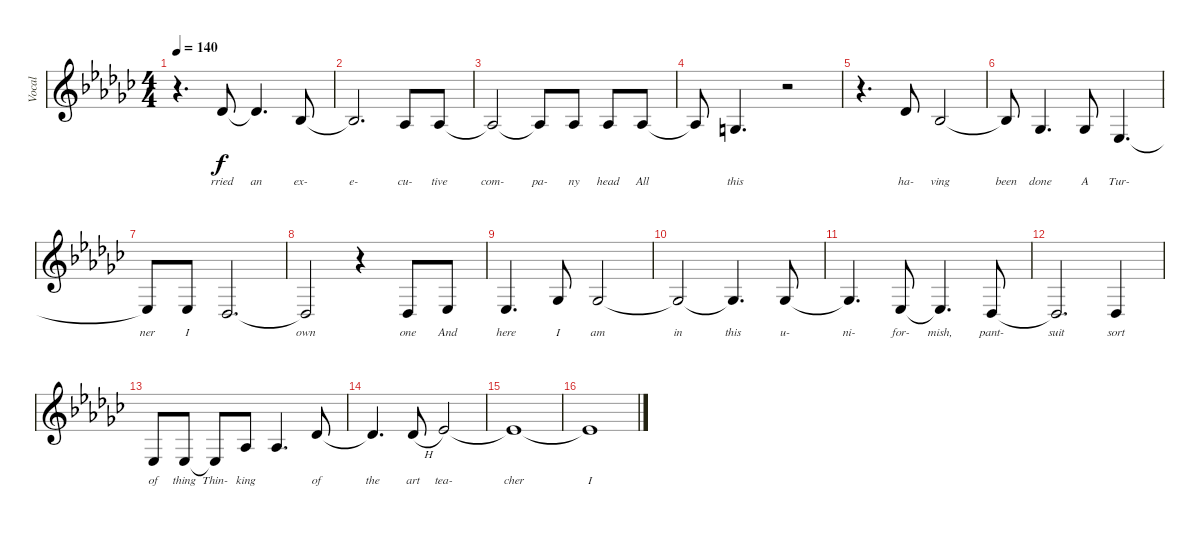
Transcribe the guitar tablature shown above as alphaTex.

\track ("Vocal" "Vocal") {instrument flute}
\staff {score}
\tuning (E4 B3 G3 D3 A2 E2) {hide}
\ts (4 4)
\tempo 140
\clef g2
\ks ebminor
r.4{d dy f} 2.2.8{lyrics (0 "rried") lyrics (1 "") lyrics (2 "") lyrics (3 "") lyrics (4 "")} 2.2{t}.4{d lyrics (0 "an") lyrics (1 "") lyrics (2 "") lyrics (3 "") lyrics (4 "")} 3.3.8{lyrics (0 "ex-") lyrics (1 "") lyrics (2 "") lyrics (3 "") lyrics (4 "")} |
3.3{t}.2{d lyrics (0 "e-") lyrics (1 "") lyrics (2 "") lyrics (3 "") lyrics (4 "")} 1.3.8{lyrics (0 "cu-") lyrics (1 "") lyrics (2 "") lyrics (3 "") lyrics (4 "")} 1.3.8{lyrics (0 "tive") lyrics (1 "") lyrics (2 "") lyrics (3 "") lyrics (4 "")} |
1.3{t}.2{lyrics (0 "com-") lyrics (1 "") lyrics (2 "") lyrics (3 "") lyrics (4 "")} 1.3{t}.8{lyrics (0 "pa-") lyrics (1 "") lyrics (2 "") lyrics (3 "") lyrics (4 "")} 1.3.8{lyrics (0 "ny") lyrics (1 "") lyrics (2 "") lyrics (3 "") lyrics (4 "")} 1.3.8{lyrics (0 "head") lyrics (1 "") lyrics (2 "") lyrics (3 "") lyrics (4 "")} 1.3.8{lyrics (0 "All") lyrics (1 "") lyrics (2 "") lyrics (3 "") lyrics (4 "")} |
1.3{t}.8{lyrics (0 "") lyrics (1 "") lyrics (2 "") lyrics (3 "") lyrics (4 "")} 0.3.4{d lyrics (0 "this") lyrics (1 "") lyrics (2 "") lyrics (3 "") lyrics (4 "")} r.2 |
r.4{d} 2.2.8{lyrics (0 "ha-") lyrics (1 "") lyrics (2 "") lyrics (3 "") lyrics (4 "")} 3.3.2{lyrics (0 "ving") lyrics (1 "") lyrics (2 "") lyrics (3 "") lyrics (4 "")} |
3.3{t}.8{lyrics (0 "been") lyrics (1 "") lyrics (2 "") lyrics (3 "") lyrics (4 "")} 4.4.4{d lyrics (0 "done") lyrics (1 "") lyrics (2 "") lyrics (3 "") lyrics (4 "")} 4.4.8{lyrics (0 "A") lyrics (1 "") lyrics (2 "") lyrics (3 "") lyrics (4 "")} 6.5.4{d lyrics (0 "Tur-") lyrics (1 "") lyrics (2 "") lyrics (3 "") lyrics (4 "")} |
6.5{t}.8{lyrics (0 "ner") lyrics (1 "") lyrics (2 "") lyrics (3 "") lyrics (4 "")} 6.5.8{lyrics (0 "I") lyrics (1 "") lyrics (2 "") lyrics (3 "") lyrics (4 "")} 4.5.2{d lyrics (0 "") lyrics (1 "") lyrics (2 "") lyrics (3 "") lyrics (4 "")} |
4.5{t}.2{lyrics (0 "own") lyrics (1 "") lyrics (2 "") lyrics (3 "") lyrics (4 "")} r.4 4.5.8{lyrics (0 "one") lyrics (1 "") lyrics (2 "") lyrics (3 "") lyrics (4 "")} 6.5.8{lyrics (0 "And") lyrics (1 "") lyrics (2 "") lyrics (3 "") lyrics (4 "")} |
6.5.4{d lyrics (0 "here") lyrics (1 "") lyrics (2 "") lyrics (3 "") lyrics (4 "")} 4.4.8{lyrics (0 "I") lyrics (1 "") lyrics (2 "") lyrics (3 "") lyrics (4 "")} 4.4.2{lyrics (0 "am") lyrics (1 "") lyrics (2 "") lyrics (3 "") lyrics (4 "")} |
4.4{t}.2{lyrics (0 "in") lyrics (1 "") lyrics (2 "") lyrics (3 "") lyrics (4 "")} 4.4{t}.4{d lyrics (0 "this") lyrics (1 "") lyrics (2 "") lyrics (3 "") lyrics (4 "")} 4.4.8{lyrics (0 "u-") lyrics (1 "") lyrics (2 "") lyrics (3 "") lyrics (4 "")} |
4.4{t}.4{d lyrics (0 "ni-") lyrics (1 "") lyrics (2 "") lyrics (3 "") lyrics (4 "")} 6.5.8{lyrics (0 "for-") lyrics (1 "") lyrics (2 "") lyrics (3 "") lyrics (4 "")} 6.5{t}.4{d lyrics (0 "mish,") lyrics (1 "") lyrics (2 "") lyrics (3 "") lyrics (4 "")} 4.5.8{lyrics (0 "pant-") lyrics (1 "") lyrics (2 "") lyrics (3 "") lyrics (4 "")} |
4.5{t}.2{d lyrics (0 "suit") lyrics (1 "") lyrics (2 "") lyrics (3 "") lyrics (4 "")} 4.5.4{lyrics (0 "sort") lyrics (1 "") lyrics (2 "") lyrics (3 "") lyrics (4 "")} |
6.5.8{lyrics (0 "of") lyrics (1 "") lyrics (2 "") lyrics (3 "") lyrics (4 "")} 6.5.8{lyrics (0 "thing") lyrics (1 "") lyrics (2 "") lyrics (3 "") lyrics (4 "")} 6.5{t}.8{lyrics (0 "Thin-") lyrics (1 "") lyrics (2 "") lyrics (3 "") lyrics (4 "")} 1.3.8{lyrics (0 "king") lyrics (1 "") lyrics (2 "") lyrics (3 "") lyrics (4 "")} 1.3.4{d lyrics (0 "") lyrics (1 "") lyrics (2 "") lyrics (3 "") lyrics (4 "")} 2.2.8{lyrics (0 "of") lyrics (1 "") lyrics (2 "") lyrics (3 "") lyrics (4 "")} |
2.2{t}.4{d lyrics (0 "the") lyrics (1 "") lyrics (2 "") lyrics (3 "") lyrics (4 "")} 2.2{h}.8{lyrics (0 "art") lyrics (1 "") lyrics (2 "") lyrics (3 "") lyrics (4 "")} 4.2.2{lyrics (0 "tea-") lyrics (1 "") lyrics (2 "") lyrics (3 "") lyrics (4 "")} |
4.2{t}.1{lyrics (0 "cher") lyrics (1 "") lyrics (2 "") lyrics (3 "") lyrics (4 "")} |
4.2{t}.1{lyrics (0 "I") lyrics (1 "") lyrics (2 "") lyrics (3 "") lyrics (4 "")}
